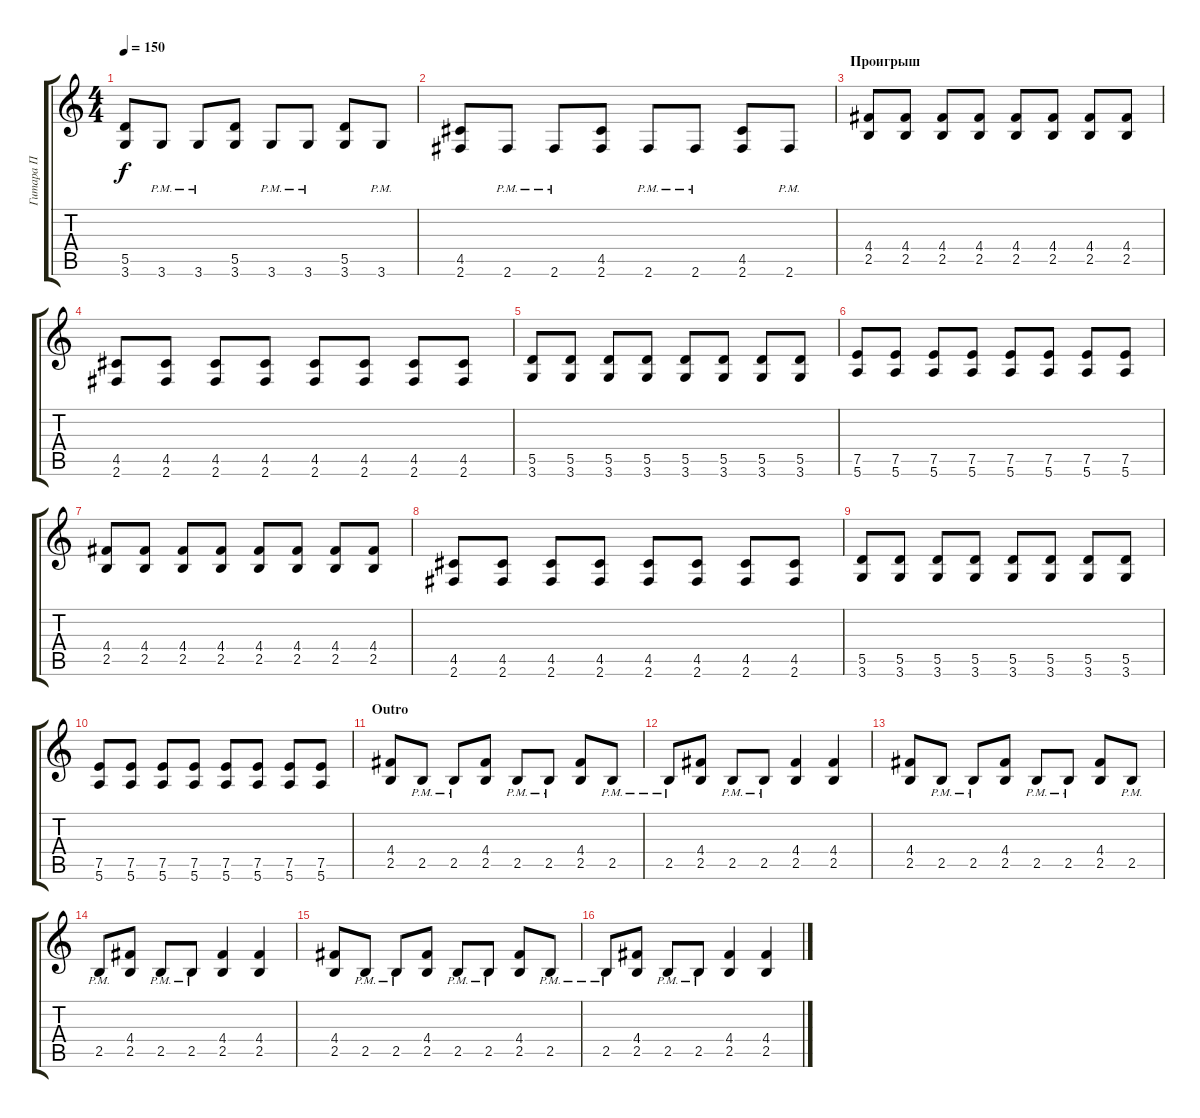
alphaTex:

\track ("Гитара П" "Гитара П") {instrument distortionguitar}
\staff {score tabs}
\tuning (E4 B3 G3 D3 A2 E2) {hide}
\ts (4 4)
\tempo 150
\clef g2
\ks c
(5.5 3.6).8{dy f} 3.6{pm}.8 3.6{pm}.8 (5.5 3.6).8 3.6{pm}.8 3.6{pm}.8 (5.5 3.6).8 3.6{pm}.8 |
(4.5 2.6).8 2.6{pm}.8 2.6{pm}.8 (4.5 2.6).8 2.6{pm}.8 2.6{pm}.8 (4.5 2.6).8 2.6{pm}.8 |
\section ("" "Проигрыш")
(4.4 2.5).8 (4.4 2.5).8 (4.4 2.5).8 (4.4 2.5).8 (4.4 2.5).8 (4.4 2.5).8 (4.4 2.5).8 (4.4 2.5).8 |
(4.5 2.6).8 (4.5 2.6).8 (4.5 2.6).8 (4.5 2.6).8 (4.5 2.6).8 (4.5 2.6).8 (4.5 2.6).8 (4.5 2.6).8 |
(5.5 3.6).8 (5.5 3.6).8 (5.5 3.6).8 (5.5 3.6).8 (5.5 3.6).8 (5.5 3.6).8 (5.5 3.6).8 (5.5 3.6).8 |
(7.5 5.6).8 (7.5 5.6).8 (7.5 5.6).8 (7.5 5.6).8 (7.5 5.6).8 (7.5 5.6).8 (7.5 5.6).8 (7.5 5.6).8 |
(4.4 2.5).8 (4.4 2.5).8 (4.4 2.5).8 (4.4 2.5).8 (4.4 2.5).8 (4.4 2.5).8 (4.4 2.5).8 (4.4 2.5).8 |
(4.5 2.6).8 (4.5 2.6).8 (4.5 2.6).8 (4.5 2.6).8 (4.5 2.6).8 (4.5 2.6).8 (4.5 2.6).8 (4.5 2.6).8 |
(5.5 3.6).8 (5.5 3.6).8 (5.5 3.6).8 (5.5 3.6).8 (5.5 3.6).8 (5.5 3.6).8 (5.5 3.6).8 (5.5 3.6).8 |
(7.5 5.6).8 (7.5 5.6).8 (7.5 5.6).8 (7.5 5.6).8 (7.5 5.6).8 (7.5 5.6).8 (7.5 5.6).8 (7.5 5.6).8 |
\section ("" "Outro")
(4.4 2.5).8 2.5{pm}.8 2.5{pm}.8 (4.4 2.5).8 2.5{pm}.8 2.5{pm}.8 (4.4 2.5).8 2.5{pm}.8 |
2.5{pm}.8 (4.4 2.5).8 2.5{pm}.8 2.5{pm}.8 (4.4 2.5).4 (4.4 2.5).4 |
(4.4 2.5).8 2.5{pm}.8 2.5{pm}.8 (4.4 2.5).8 2.5{pm}.8 2.5{pm}.8 (4.4 2.5).8 2.5{pm}.8 |
2.5{pm}.8 (4.4 2.5).8 2.5{pm}.8 2.5{pm}.8 (4.4 2.5).4 (4.4 2.5).4 |
(4.4 2.5).8 2.5{pm}.8 2.5{pm}.8 (4.4 2.5).8 2.5{pm}.8 2.5{pm}.8 (4.4 2.5).8 2.5{pm}.8 |
2.5{pm}.8 (4.4 2.5).8 2.5{pm}.8 2.5{pm}.8 (4.4 2.5).4 (4.4 2.5).4
